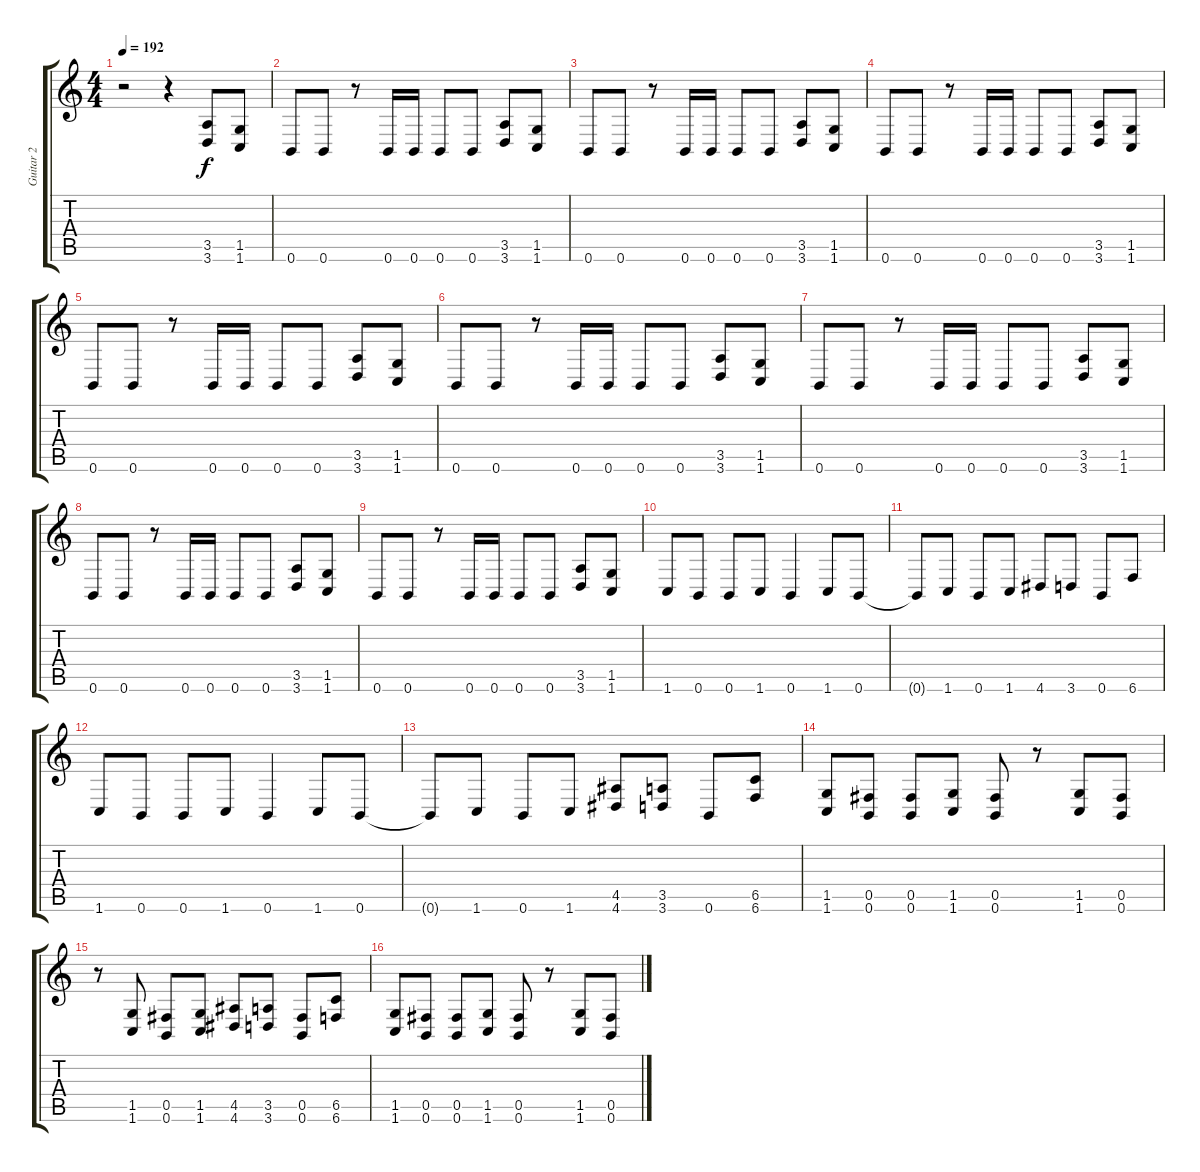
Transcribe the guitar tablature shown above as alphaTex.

\track ("Guitar 2" "Guitar 2") {instrument overdrivenguitar}
\staff {score tabs}
\tuning (Db4 Ab3 E3 B2 Gb2 B1) {hide}
\ts (4 4)
\tempo 192
\clef g2
\ks c
r.2{dy f} r.4 (3.5 3.6).8 (1.5 1.6).8 |
0.6.8 0.6.8 r.8 0.6.16 0.6.16 0.6.8 0.6.8 (3.5 3.6).8 (1.5 1.6).8 |
0.6.8 0.6.8 r.8 0.6.16 0.6.16 0.6.8 0.6.8 (3.5 3.6).8 (1.5 1.6).8 |
0.6.8 0.6.8 r.8 0.6.16 0.6.16 0.6.8 0.6.8 (3.5 3.6).8 (1.5 1.6).8 |
0.6.8 0.6.8 r.8 0.6.16 0.6.16 0.6.8 0.6.8 (3.5 3.6).8 (1.5 1.6).8 |
0.6.8 0.6.8 r.8 0.6.16 0.6.16 0.6.8 0.6.8 (3.5 3.6).8 (1.5 1.6).8 |
0.6.8 0.6.8 r.8 0.6.16 0.6.16 0.6.8 0.6.8 (3.5 3.6).8 (1.5 1.6).8 |
0.6.8 0.6.8 r.8 0.6.16 0.6.16 0.6.8 0.6.8 (3.5 3.6).8 (1.5 1.6).8 |
0.6.8 0.6.8 r.8 0.6.16 0.6.16 0.6.8 0.6.8 (3.5 3.6).8 (1.5 1.6).8 |
1.6.8 0.6.8 0.6.8 1.6.8 0.6.4 1.6.8 0.6.8 |
0.6{t}.8 1.6.8 0.6.8 1.6.8 4.6.8 3.6.8 0.6.8 6.6.8 |
1.6.8 0.6.8 0.6.8 1.6.8 0.6.4 1.6.8 0.6.8 |
0.6{t}.8 1.6.8 0.6.8 1.6.8 (4.5 4.6).8 (3.5 3.6).8 0.6.8 (6.5 6.6).8 |
(1.5 1.6).8 (0.5 0.6).8 (0.5 0.6).8 (1.5 1.6).8 (0.5 0.6).8 r.8 (1.5 1.6).8 (0.5 0.6).8 |
r.8 (1.5 1.6).8 (0.5 0.6).8 (1.5 1.6).8 (4.5 4.6).8 (3.5 3.6).8 (0.5 0.6).8 (6.5 6.6).8 |
(1.5 1.6).8 (0.5 0.6).8 (0.5 0.6).8 (1.5 1.6).8 (0.5 0.6).8 r.8 (1.5 1.6).8 (0.5 0.6).8
